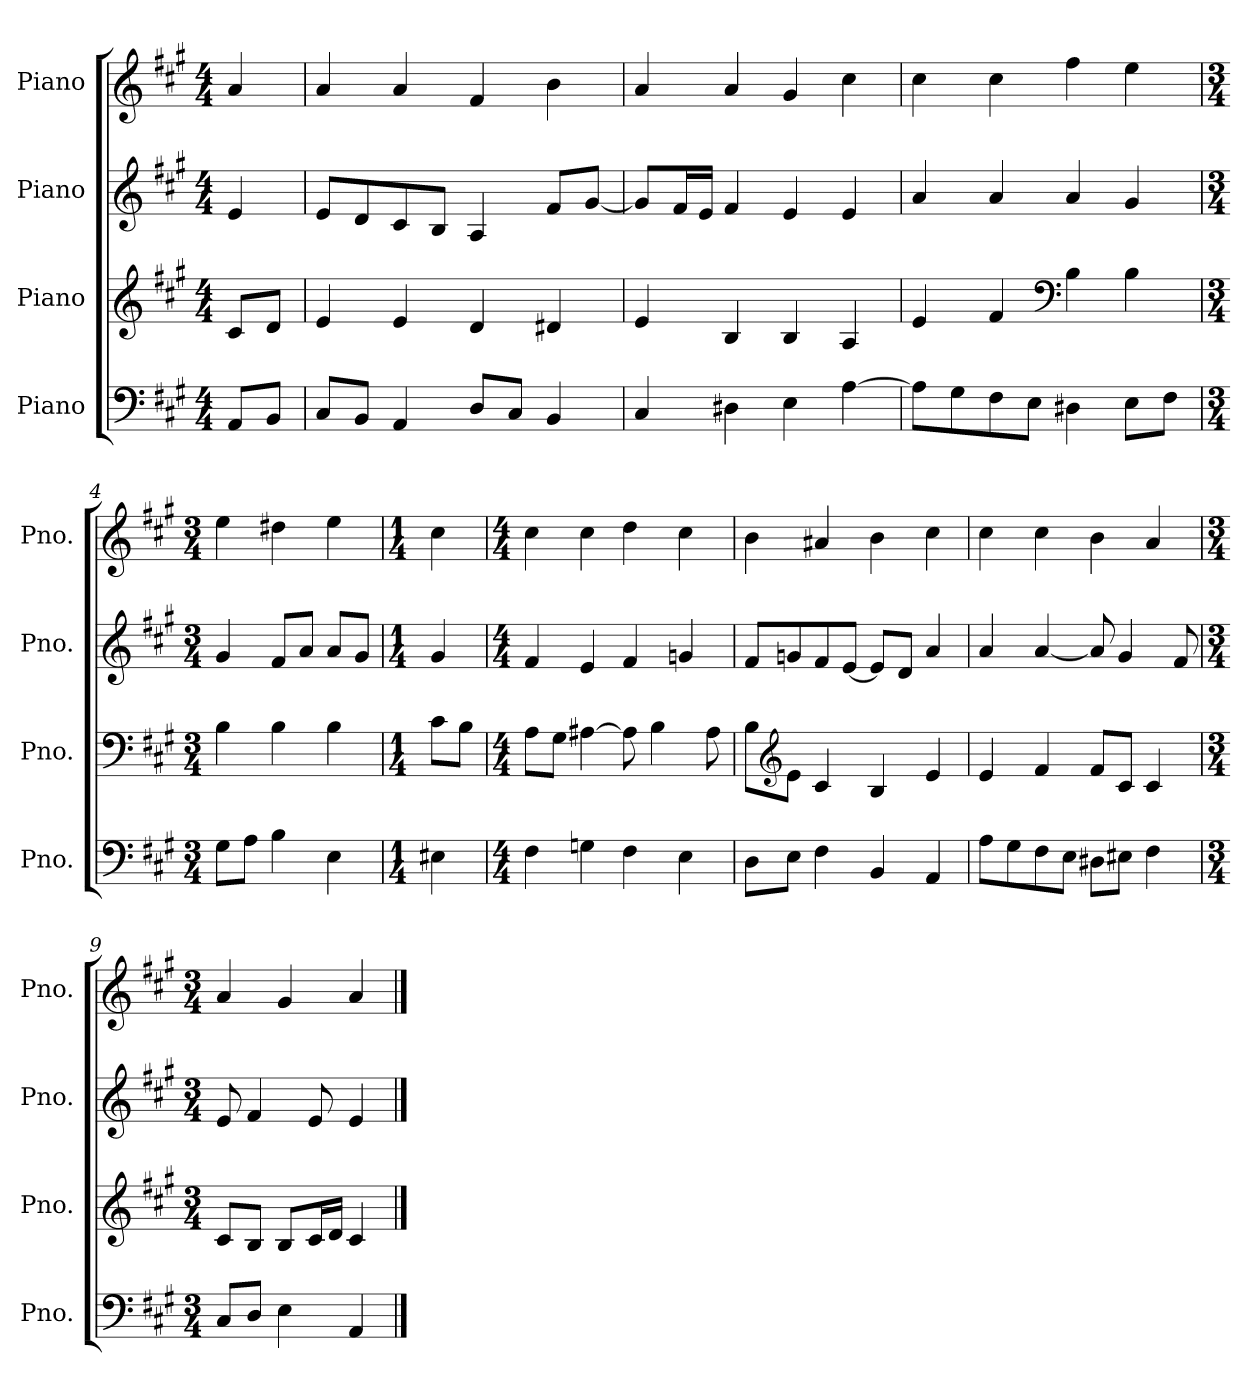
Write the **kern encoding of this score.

**kern	**kern	**kern	**kern
*part4	*part3	*part2	*part1
*staff4	*staff3	*staff2	*staff1
*I"Piano	*I"Piano	*I"Piano	*I"Piano
*I'Pno.	*I'Pno.	*I'Pno.	*I'Pno.
*clefF4	*clefG2	*clefG2	*clefG2
*k[f#c#g#]	*k[f#c#g#]	*k[f#c#g#]	*k[f#c#g#]
*M4/4	*M4/4	*M4/4	*M4/4
*MM120	*MM120	*MM120	*MM120
=	=	=	=
8AA/L	8c#/L	4e/	4a/
8BB/J	8d/J	.	.
=1	=1	=1	=1
8C#/L	4e/	8e/L	4a/
8BB/J	.	8d/	.
4AA/	4e/	8c#/	4a/
.	.	8B/J	.
8D/L	4d/	4A/	4f#/
8C#/J	.	.	.
4BB/	4d#X/	8f#/L	4b\
.	.	[8g#/J	.
=2	=2	=2	=2
4C#/	4e/	8g#/L]	4a/
.	.	16f#/L	.
.	.	16e/JJ	.
4D#X\	4B/	4f#/	4a/
4E\	4B/	4e/	4g#/
[4A\	4A/	4e/	4cc#\
=3	=3	=3	=3
8A\L]	4e/	4a/	4cc#\
8G#\	.	.	.
8F#\	4f#/	4a/	4cc#\
8E\J	.	.	.
*	*clefF4	*	*
4D#X\	4B\	4a/	4ff#\
8E\L	4B\	4g#/	4ee\
8F#\J	.	.	.
=4	=4	=4	=4
*M3/4	*M3/4	*M3/4	*M3/4
8G#\L	4B\	4g#/	4ee\
8A\J	.	.	.
4B\	4B\	8f#/L	4dd#X\
.	.	8a/J	.
4E\	4B\	8a/L	4ee\
.	.	8g#/J	.
=5	=5	=5	=5
*M1/4	*M1/4	*M1/4	*M1/4
4E#X\	8c#\L	4g#/	4cc#\
.	8B\J	.	.
!!LO:LB:g=z
=6	=6	=6	=6
*M4/4	*M4/4	*M4/4	*M4/4
4F#\	8A\L	4f#/	4cc#\
.	8G#\J	.	.
4Gn\	[4A#X\	4e/	4cc#\
4F#\	8A#\]	4f#/	4dd\
.	4B\	.	.
4E\	.	4gn/	4cc#\
.	8A#\	.	.
=7	=7	=7	=7
8D\L	8B\L	8f#/L	4b\
*	*clefG2	*	*
8E\J	8e\J	8gn/	.
4F#\	4c#/	8f#/	4a#X/
.	.	[8e/J	.
4BB/	4B/	8e/L]	4b\
.	.	8d/J	.
4AA/	4e/	4a/	4cc#\
=8	=8	=8	=8
8A\L	4e/	4a/	4cc#\
8G#\	.	.	.
8F#\	4f#/	[4a/	4cc#\
8E\J	.	.	.
8D#X\L	8f#/L	8a/]	4b\
8E#X\J	8c#/J	4g#/	.
4F#\	4c#/	.	4a/
.	.	8f#/	.
=9	=9	=9	=9
*M3/4	*M3/4	*M3/4	*M3/4
8C#/L	8c#/L	8e/	4a/
8D/J	8B/J	4f#/	.
4E\	8B/L	.	4g#/
.	16c#/L	8e/	.
.	16d/JJ	.	.
4AA/	4c#/	4e/	4a/
==	==	==	==
*-	*-	*-	*-
